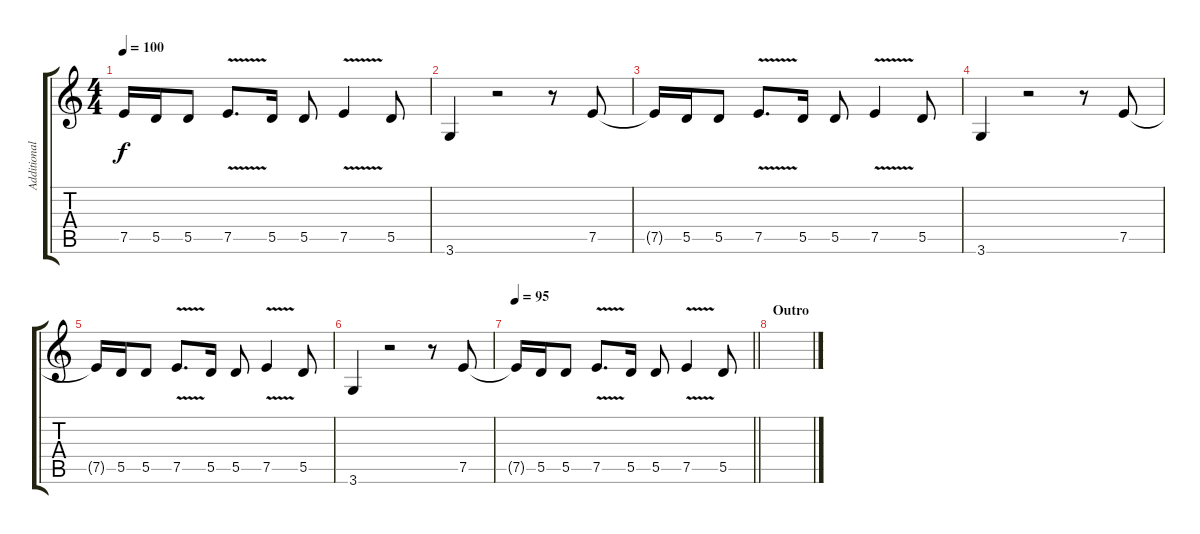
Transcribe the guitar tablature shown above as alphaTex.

\track ("Additional Guitar 1" "Additional") {instrument electricguitarclean}
\staff {score tabs}
\tuning (E4 B3 G3 D3 A2 E2) {hide}
\ts (4 4)
\tempo 100
\clef g2
\ks c
7.5{t}.16{dy f} 5.5.16 5.5.8 7.5{v}.8{d} 5.5.16 5.5.8 7.5{v}.4 5.5.8 |
3.6.4 r.2 r.8 7.5.8 |
7.5{t}.16 5.5.16 5.5.8 7.5{v}.8{d} 5.5.16 5.5.8 7.5{v}.4 5.5.8 |
3.6.4 r.2 r.8 7.5.8 |
7.5{t}.16 5.5.16 5.5.8 7.5{v}.8{d} 5.5.16 5.5.8 7.5{v}.4 5.5.8 |
3.6.4 r.2 r.8 7.5.8 |
\tempo 95
\barLineRight lightlight
7.5{t}.16 5.5.16 5.5.8 7.5{v}.8{d} 5.5.16 5.5.8 7.5{v}.4 5.5.8 |
\section ("" "Outro")
